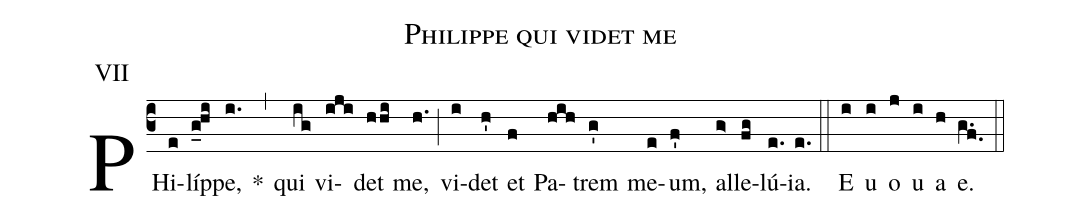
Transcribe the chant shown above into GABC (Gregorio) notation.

name:Philippe qui videt me;
mode:VII;
%%
(c3) PHi(e)líp(g_hi)pe,(i.) *(,) qui(ig) vi(iji)det(hhi) me,(h.) (;) vi(i)det(h') et(f) Pa(hih)trem(g') me(e)um,(f') al(g>)le(fg)lú(e.)ia.(e.) (::) <eu> E(i) u(i) o(j) u(i) a(h) e.(g.f.) </eu> (::)
